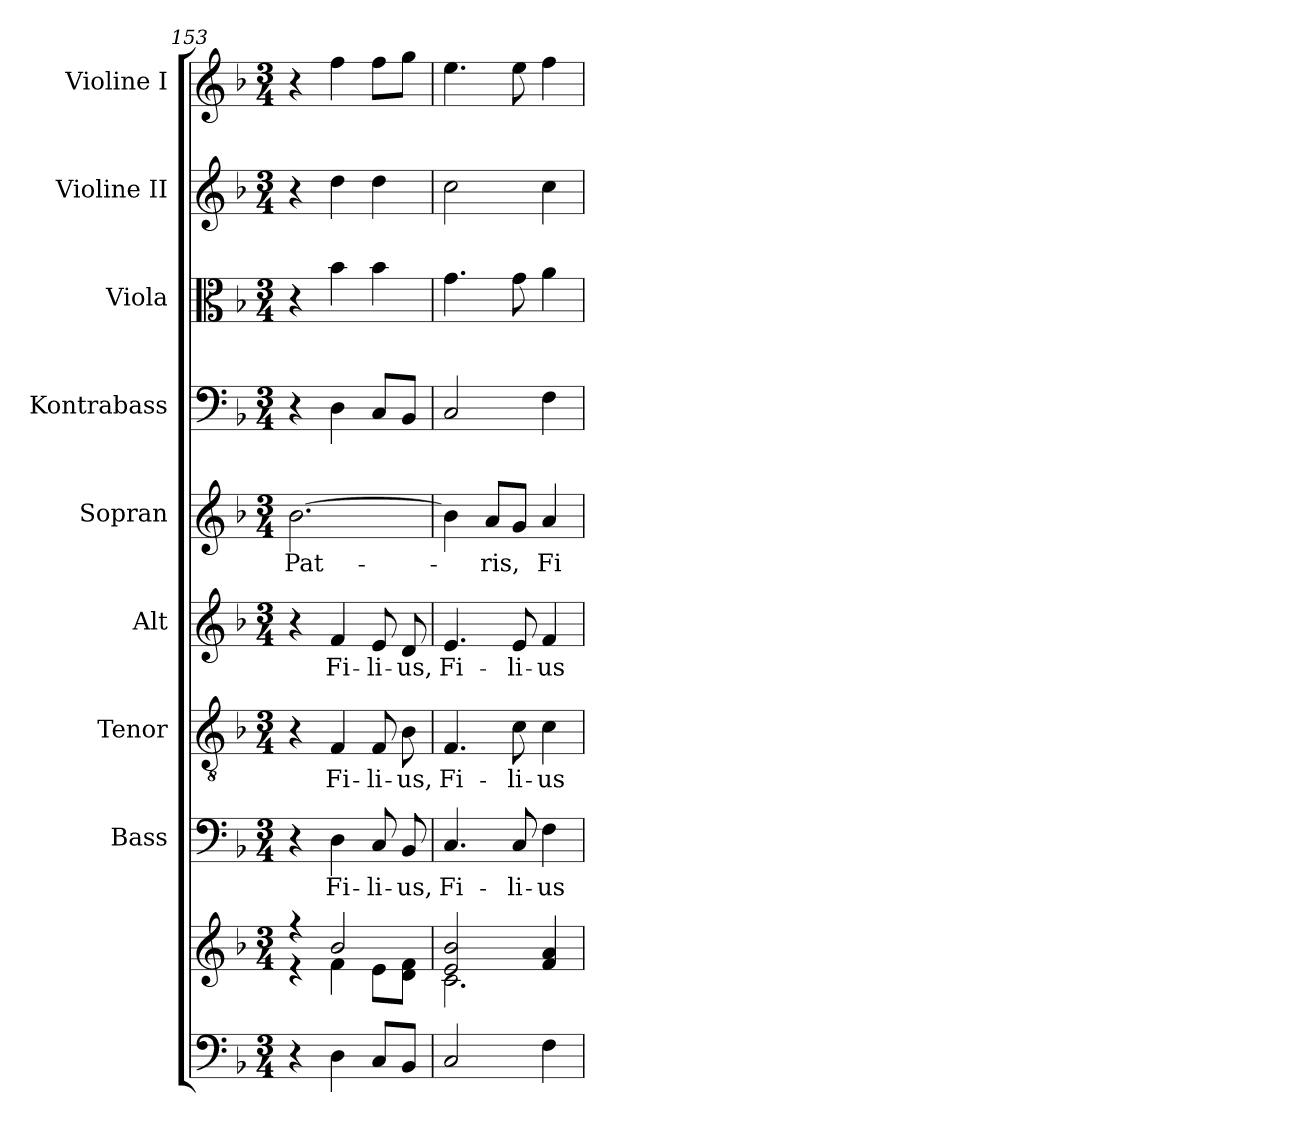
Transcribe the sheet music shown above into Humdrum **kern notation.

**kern	**kern	**kern	**text	**kern	**text	**kern	**text	**kern	**text	**kern	**kern	**kern	**kern
*part9	*part9	*part8	*part8	*part7	*part7	*part6	*part6	*part5	*part5	*part4	*part3	*part2	*part1
*staff10	*staff9	*staff8	*staff8	*staff7	*staff7	*staff6	*staff6	*staff5	*staff5	*staff4	*staff3	*staff2	*staff1
*	*	*I"Bass	*	*I"Tenor	*	*I"Alt	*	*I"Sopran	*	*I"Kontrabass	*I"Viola	*I"Violine II	*I"Violine I
*	*	*I'B.	*	*I'T.	*	*I'A.	*	*I'S.	*	*I'Kb.	*I'Vla.	*I'Vl. II	*I'Vl. I
*clefF4	*clefG2	*clefF4	*	*clefGv2	*	*clefG2	*	*clefG2	*	*clefF4	*clefC3	*clefG2	*clefG2
*	*	*	*	*	*	*	*	*	*	*ITrd7c12	*	*	*
*k[b-]	*k[b-]	*k[b-]	*	*k[b-]	*	*k[b-]	*	*k[b-]	*	*k[b-]	*k[b-]	*k[b-]	*k[b-]
*F:	*F:	*F:	*	*F:	*	*F:	*	*F:	*	*F:	*F:	*F:	*F:
*M3/4	*M3/4	*M3/4	*	*M3/4	*	*M3/4	*	*M3/4	*	*M3/4	*M3/4	*M3/4	*M3/4
=153	=153	=153	=153	=153	=153	=153	=153	=153	=153	=153	=153	=153	=153
*	*^	*	*	*	*	*	*	*	*	*	*	*	*
!	!	!	!	!	!	!	!	!	!	!LO:LY:b	!	!	!	!
4r	4r	4r	4r	.	4r	.	4r	.	[2.b-\	Pat-	4r	4r	4r	4r
!	!	!	!	!LO:LY:b	!	!LO:LY:b	!	!LO:LY:b	!	!	!	!	!	!
4D\	2b-/	4f\	4D\	Fi-	4F/	Fi-	4f/	Fi-	.	.	4DD\	4b-\	4dd\	4ff\
!	!	!	!	!LO:LY:b	!	!LO:LY:b	!	!LO:LY:b	!	!	!	!	!	!
8C/L	.	8e\L	8C/	-li-	8F/	-li-	8e/	-li-	.	.	8CC/L	4b-\	4dd\	8ff\L
!	!	!	!	!LO:LY:b	!	!LO:LY:b	!	!LO:LY:b	!	!	!	!	!	!
8BB-/J	.	8d\ 8f\J	8BB-/	-us,	8B-\	-us,	8d/	-us,	.	.	8BBB-/J	.	.	8gg\J
=154	=154	=154	=154	=154	=154	=154	=154	=154	=154	=154	=154	=154	=154	=154
!	!	!	!	!LO:LY:b	!	!LO:LY:b	!	!LO:LY:b	!	!	!	!	!	!
2C/	2e/ 2b-/	2.c\	4.C/	Fi-	4.F/	Fi-	4.e/	Fi-	4b-\]	.	2CC/	4.g\	2cc\	4.ee\
!	!	!	!	!	!	!	!	!	!	!LO:LY:b	!	!	!	!
.	.	.	.	.	.	.	.	.	8a/L	-ris,	.	.	.	.
!	!	!	!	!LO:LY:b	!	!LO:LY:b	!	!LO:LY:b	!	!	!	!	!	!
.	.	.	8C/	-li-	8c\	-li-	8e/	-li-	8g/J	.	.	8g\	.	8ee\
!	!	!	!	!LO:LY:b	!	!LO:LY:b	!	!LO:LY:b	!	!LO:LY:b	!	!	!	!
4F\	4f/ 4a/	.	4F\	-us	4c\	-us	4f/	-us	4a/	Fi-	4FF\	4a\	4cc\	4ff\
*	*v	*v	*	*	*	*	*	*	*	*	*	*	*	*
=	=	=	=	=	=	=	=	=	=	=	=	=	=
*-	*-	*-	*-	*-	*-	*-	*-	*-	*-	*-	*-	*-	*-
